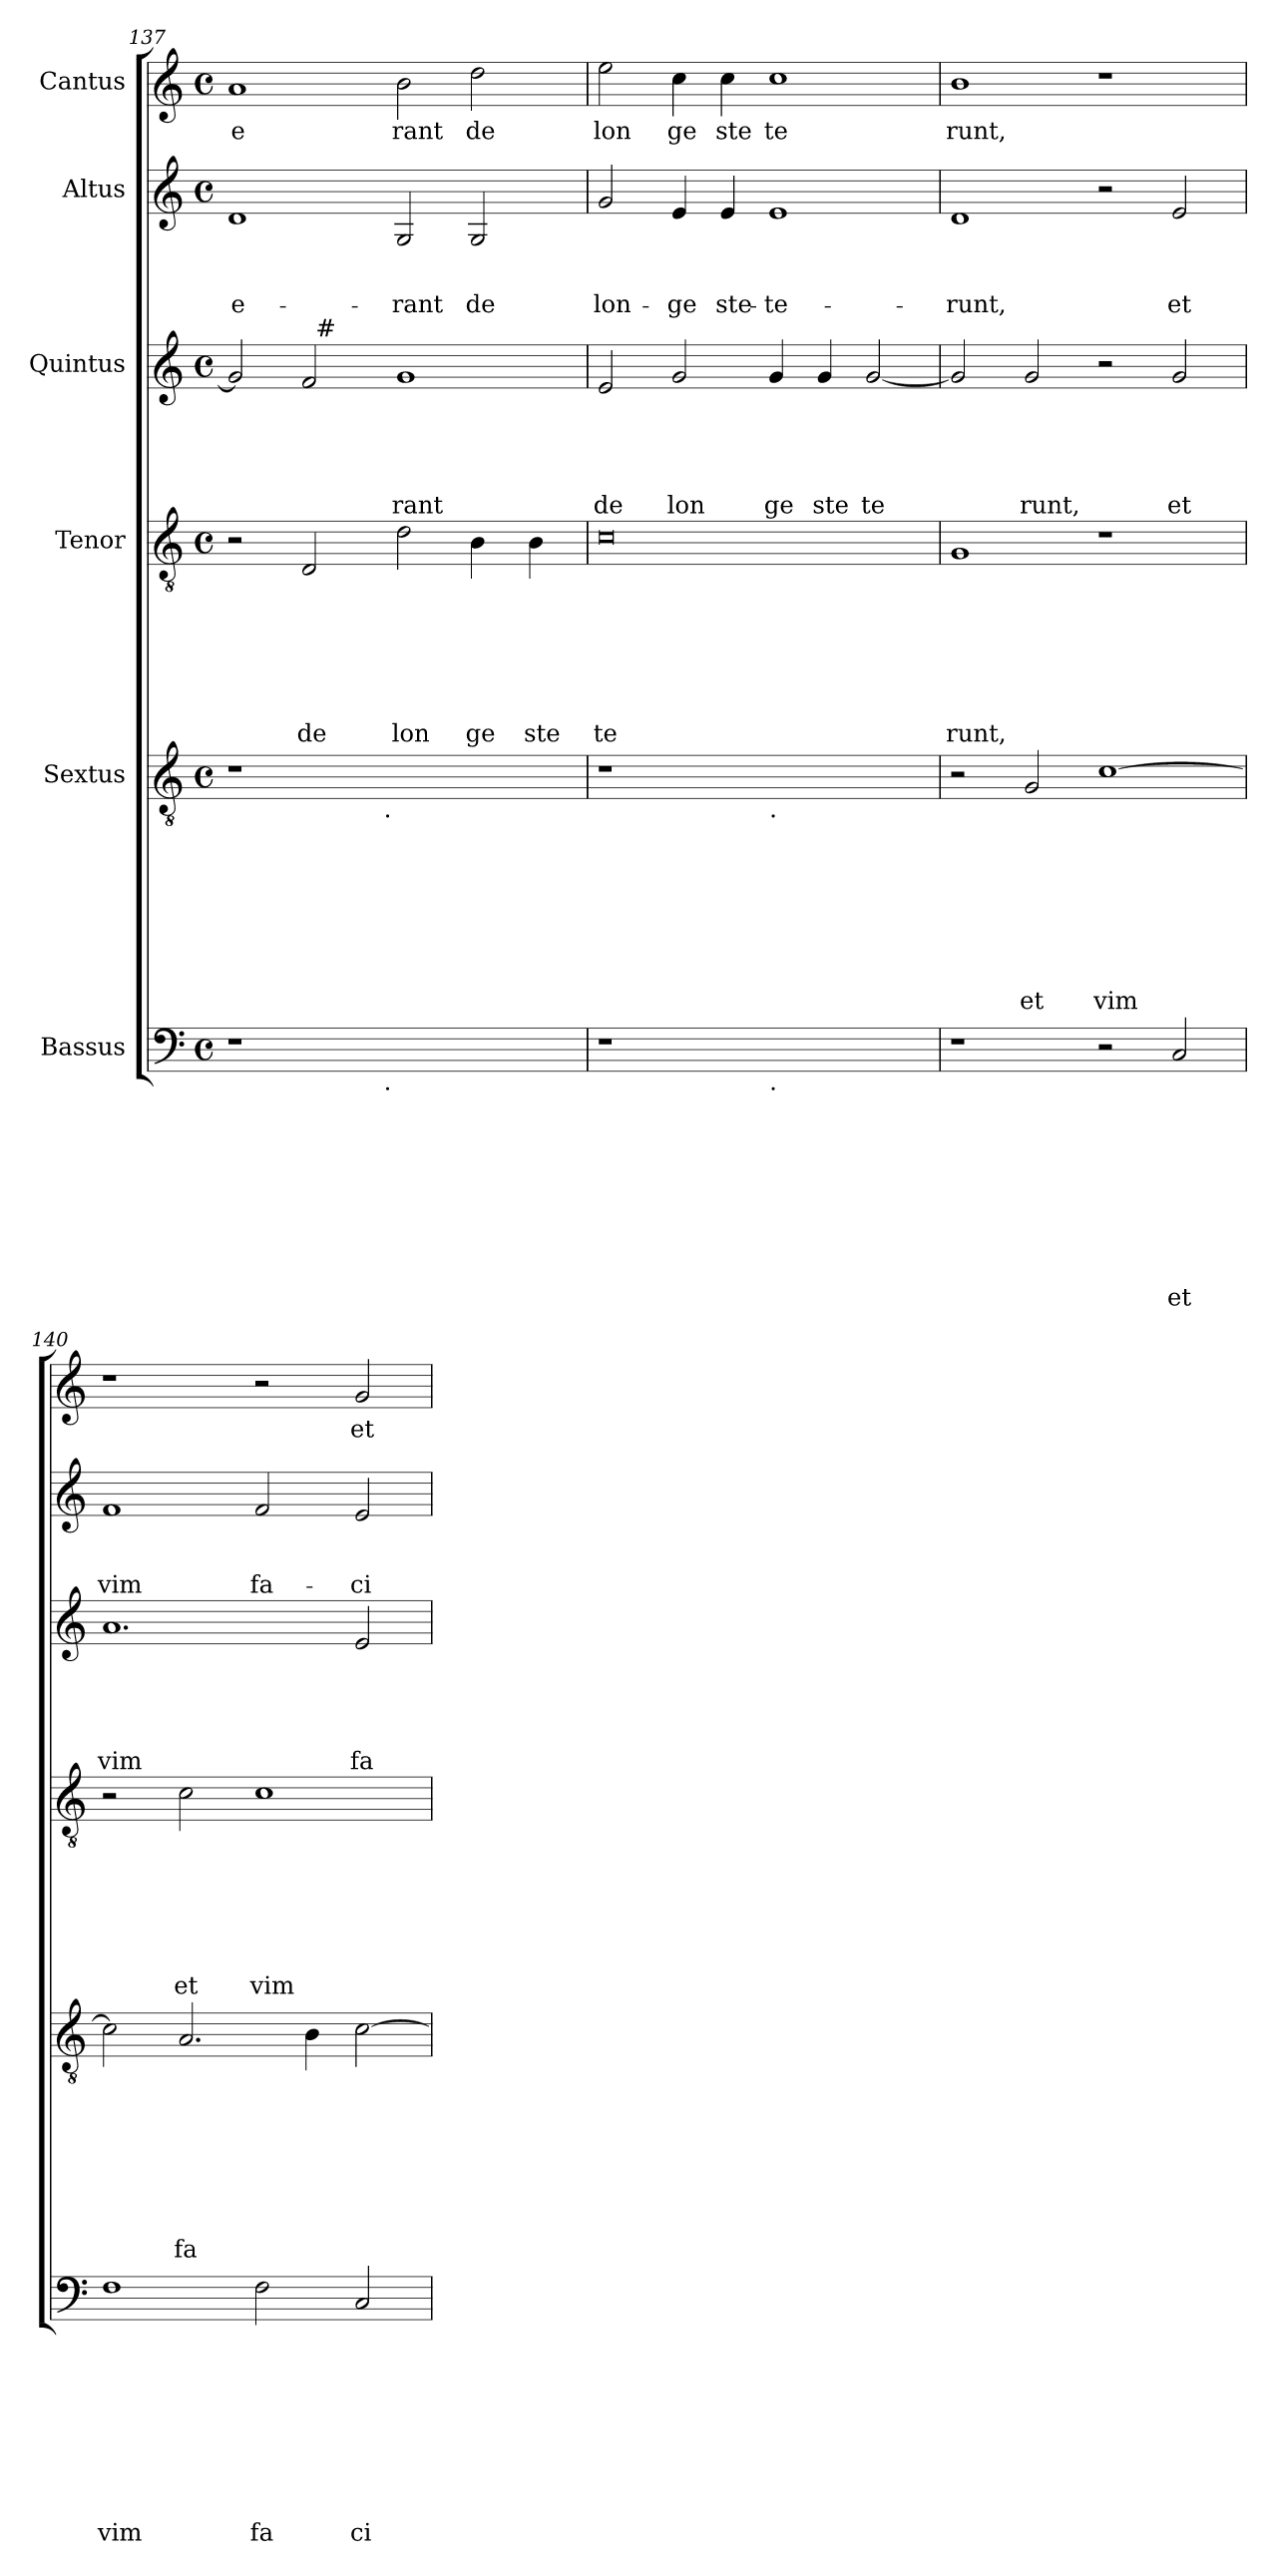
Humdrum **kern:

**kern	**text	**text	**text	**text	**text	**text	**text	**text	**text	**kern	**text	**text	**text	**text	**text	**text	**text	**text	**kern	**text	**text	**text	**text	**text	**text	**text	**kern	**text	**text	**text	**text	**text	**kern	**text	**text	**text	**kern	**text
*part6	*part6	*part6	*part6	*part6	*part6	*part6	*part6	*part6	*part6	*part5	*part5	*part5	*part5	*part5	*part5	*part5	*part5	*part5	*part4	*part4	*part4	*part4	*part4	*part4	*part4	*part4	*part3	*part3	*part3	*part3	*part3	*part3	*part2	*part2	*part2	*part2	*part1	*part1
*staff6	*staff6	*staff6	*staff6	*staff6	*staff6	*staff6	*staff6	*staff6	*staff6	*staff5	*staff5	*staff5	*staff5	*staff5	*staff5	*staff5	*staff5	*staff5	*staff4	*staff4	*staff4	*staff4	*staff4	*staff4	*staff4	*staff4	*staff3	*staff3	*staff3	*staff3	*staff3	*staff3	*staff2	*staff2	*staff2	*staff2	*staff1	*staff1
*I"Bassus	*	*	*	*	*	*	*	*	*	*I"Sextus	*	*	*	*	*	*	*	*	*I"Tenor	*	*	*	*	*	*	*	*I"Quintus	*	*	*	*	*	*I"Altus	*	*	*	*I"Cantus	*
*clefF4	*	*	*	*	*	*	*	*	*	*clefGv2	*	*	*	*	*	*	*	*	*clefGv2	*	*	*	*	*	*	*	*clefG2	*	*	*	*	*	*clefG2	*	*	*	*clefG2	*
*k[]	*	*	*	*	*	*	*	*	*	*k[]	*	*	*	*	*	*	*	*	*k[]	*	*	*	*	*	*	*	*k[]	*	*	*	*	*	*k[]	*	*	*	*k[]	*
*C:	*	*	*	*	*	*	*	*	*	*C:	*	*	*	*	*	*	*	*	*C:	*	*	*	*	*	*	*	*C:	*	*	*	*	*	*C:	*	*	*	*C:	*
*M4/4	*	*	*	*	*	*	*	*	*	*M4/4	*	*	*	*	*	*	*	*	*M4/4	*	*	*	*	*	*	*	*M4/4	*	*	*	*	*	*M4/4	*	*	*	*M4/4	*
*met(c)	*	*	*	*	*	*	*	*	*	*met(c)	*	*	*	*	*	*	*	*	*met(c)	*	*	*	*	*	*	*	*met(c)	*	*	*	*	*	*met(c)	*	*	*	*met(c)	*
=137	=137	=137	=137	=137	=137	=137	=137	=137	=137	=137	=137	=137	=137	=137	=137	=137	=137	=137	=137	=137	=137	=137	=137	=137	=137	=137	=137	=137	=137	=137	=137	=137	=137	=137	=137	=137	=137	=137
!	!	!	!	!	!	!	!	!	!	!	!	!	!	!	!	!	!	!	!	!	!	!	!	!	!	!	!	!	!	!	!	!	!	!	!	!LO:LY:b	!	!LO:LY:b
*^	*	*	*	*	*	*	*	*	*	*^	*	*	*	*	*	*	*	*	*	*	*	*	*	*	*	*	*^	*	*	*	*	*	*	*	*	*	*	*
1r	2ryy	.	.	.	.	.	.	.	.	.	1r	2ryy	.	.	.	.	.	.	.	.	2r	.	.	.	.	.	.	.	2g/]	2ryy	.	.	.	.	.	1d	.	.	e-	1a	e
!	!	!	!	!	!	!	!	!	!	!	!	!	!	!	!	!	!	!	!	!	!	!	!	!	!	!	!	!LO:LY:b	!	!	!	!	!	!	!	!	!	!	!	!	!
.	4...ryy	.	.	.	.	.	.	.	.	.	.	4...ryy	.	.	.	.	.	.	.	.	2D/	.	.	.	.	.	.	de	2f/	32ryy	.	.	.	.	.	.	.	.	.	.	.
!	!	!	!	!	!	!	!	!	!	!	!	!	!	!	!	!	!	!	!	!	!	!	!	!	!	!	!	!	!	!LO:TX:a:t=#	!	!	!	!	!	!	!	!	!	!	!
.	.	.	.	.	.	.	.	.	.	.	.	.	.	.	.	.	.	.	.	.	.	.	.	.	.	.	.	.	.	1ryy	.	.	.	.	.	.	.	.	.	.	.
!	!	!	!	!	!	!	!	!	!	!	!	!LO:TX:b:t=.	!	!	!	!	!	!	!	!	!	!	!	!	!	!	!	!	!	!	!	!	!	!	!	!	!	!	!	!	!
!	!LO:TX:b:t=.	!	!	!	!	!	!	!	!	!	!	!	!	!	!	!	!	!	!	!	!	!	!	!	!	!	!	!	!	!	!	!	!	!	!	!	!	!	!	!	!
.	1ryy	.	.	.	.	.	.	.	.	.	.	1ryy	.	.	.	.	.	.	.	.	.	.	.	.	.	.	.	.	.	.	.	.	.	.	.	.	.	.	.	.	.
!	!	!	!	!	!	!	!	!	!	!	!	!	!	!	!	!	!	!	!	!	!	!	!	!	!	!	!	!LO:LY:b	!	!	!	!	!	!	!LO:LY:b	!	!	!	!LO:LY:b	!	!LO:LY:b
1ryy	.	.	.	.	.	.	.	.	.	.	1ryy	.	.	.	.	.	.	.	.	.	2d\	.	.	.	.	.	.	lon	1g	.	.	.	.	.	rant	2G/	.	.	-rant	2b\	rant
!	!	!	!	!	!	!	!	!	!	!	!	!	!	!	!	!	!	!	!	!	!	!	!	!	!	!	!	!LO:LY:b	!	!	!	!	!	!	!	!	!	!	!LO:LY:b	!	!LO:LY:b
.	.	.	.	.	.	.	.	.	.	.	.	.	.	.	.	.	.	.	.	.	4B\	.	.	.	.	.	.	ge	.	.	.	.	.	.	.	2G/	.	.	de	2dd\	de
.	.	.	.	.	.	.	.	.	.	.	.	.	.	.	.	.	.	.	.	.	.	.	.	.	.	.	.	.	.	4...ryy	.	.	.	.	.	.	.	.	.	.	.
!	!	!	!	!	!	!	!	!	!	!	!	!	!	!	!	!	!	!	!	!	!	!	!	!	!	!	!	!LO:LY:b	!	!	!	!	!	!	!	!	!	!	!	!	!
.	.	.	.	.	.	.	.	.	.	.	.	.	.	.	.	.	.	.	.	.	4B\	.	.	.	.	.	.	ste	.	.	.	.	.	.	.	.	.	.	.	.	.
.	32ryy	.	.	.	.	.	.	.	.	.	.	32ryy	.	.	.	.	.	.	.	.	.	.	.	.	.	.	.	.	.	.	.	.	.	.	.	.	.	.	.	.	.
=138	=138	=138	=138	=138	=138	=138	=138	=138	=138	=138	=138	=138	=138	=138	=138	=138	=138	=138	=138	=138	=138	=138	=138	=138	=138	=138	=138	=138	=138	=138	=138	=138	=138	=138	=138	=138	=138	=138	=138	=138	=138
!	!	!	!	!	!	!	!	!	!	!	!	!	!	!	!	!	!	!	!	!	!	!	!	!	!	!	!	!LO:LY:b	!	!	!	!	!	!	!LO:LY:b	!	!	!	!LO:LY:b	!	!LO:LY:b
*v	*v	*	*	*	*	*	*	*	*	*	*	*	*	*	*	*	*	*	*	*	*	*	*	*	*	*	*	*	*v	*v	*	*	*	*	*	*	*	*	*	*	*
*	*	*	*	*	*	*	*	*	*	*v	*v	*	*	*	*	*	*	*	*	*	*	*	*	*	*	*	*	*	*	*	*	*	*	*	*	*	*	*	*
1r	.	.	.	.	.	.	.	.	.	1r	.	.	.	.	.	.	.	.	0c	.	.	.	.	.	.	te	2e/	.	.	.	.	de	2g/	.	.	lon-	2ee\	lon
!	!	!	!	!	!	!	!	!	!	!	!	!	!	!	!	!	!	!	!	!	!	!	!	!	!	!	!	!	!	!	!	!LO:LY:b	!	!	!	!LO:LY:b	!	!LO:LY:b
.	.	.	.	.	.	.	.	.	.	.	.	.	.	.	.	.	.	.	.	.	.	.	.	.	.	.	2g/	.	.	.	.	lon	4e/	.	.	-ge	4cc\	ge
!	!	!	!	!	!	!	!	!	!	!	!	!	!	!	!	!	!	!	!	!	!	!	!	!	!	!	!	!	!	!	!	!	!	!	!	!LO:LY:b	!	!LO:LY:b
.	.	.	.	.	.	.	.	.	.	.	.	.	.	.	.	.	.	.	.	.	.	.	.	.	.	.	.	.	.	.	.	.	4e/	.	.	ste-	4cc\	ste
!	!	!	!	!	!	!	!	!	!	!LO:TX:b:t=.	!	!	!	!	!	!	!	!	!	!	!	!	!	!	!	!	!	!	!	!	!	!	!	!	!	!	!	!
!LO:TX:b:t=.	!	!	!	!	!	!	!	!	!	!	!	!	!	!	!	!	!	!	!	!	!	!	!	!	!	!	!	!	!	!	!	!	!	!	!	!	!	!
!	!	!	!	!	!	!	!	!	!	!	!	!	!	!	!	!	!	!	!	!	!	!	!	!	!	!	!	!	!	!	!	!LO:LY:b	!	!	!	!LO:LY:b	!	!LO:LY:b
1ryy	.	.	.	.	.	.	.	.	.	1ryy	.	.	.	.	.	.	.	.	.	.	.	.	.	.	.	.	4g/	.	.	.	.	ge	1e	.	.	-te-	1cc	te
!	!	!	!	!	!	!	!	!	!	!	!	!	!	!	!	!	!	!	!	!	!	!	!	!	!	!	!	!	!	!	!	!LO:LY:b	!	!	!	!	!	!
.	.	.	.	.	.	.	.	.	.	.	.	.	.	.	.	.	.	.	.	.	.	.	.	.	.	.	4g/	.	.	.	.	ste	.	.	.	.	.	.
!	!	!	!	!	!	!	!	!	!	!	!	!	!	!	!	!	!	!	!	!	!	!	!	!	!	!	!	!	!	!	!	!LO:LY:b	!	!	!	!	!	!
.	.	.	.	.	.	.	.	.	.	.	.	.	.	.	.	.	.	.	.	.	.	.	.	.	.	.	[<2g/	.	.	.	.	te	.	.	.	.	.	.
=139	=139	=139	=139	=139	=139	=139	=139	=139	=139	=139	=139	=139	=139	=139	=139	=139	=139	=139	=139	=139	=139	=139	=139	=139	=139	=139	=139	=139	=139	=139	=139	=139	=139	=139	=139	=139	=139	=139
!	!	!	!	!	!	!	!	!	!	!	!	!	!	!	!	!	!	!	!	!	!	!	!	!	!	!LO:LY:b	!	!	!	!	!	!	!	!	!	!LO:LY:b	!	!LO:LY:b
1r	.	.	.	.	.	.	.	.	.	2r	.	.	.	.	.	.	.	.	1G	.	.	.	.	.	.	runt,	2g/]	.	.	.	.	.	1d	.	.	-runt,	1b	runt,
!	!	!	!	!	!	!	!	!	!	!	!	!	!	!	!	!	!	!LO:LY:b	!	!	!	!	!	!	!	!	!	!	!	!	!	!LO:LY:b	!	!	!	!	!	!
.	.	.	.	.	.	.	.	.	.	2G/	.	.	.	.	.	.	.	et	.	.	.	.	.	.	.	.	2g/	.	.	.	.	runt,	.	.	.	.	.	.
!	!	!	!	!	!	!	!	!	!	!	!	!	!	!	!	!	!	!LO:LY:b	!	!	!	!	!	!	!	!	!	!	!	!	!	!	!	!	!	!	!	!
2r	.	.	.	.	.	.	.	.	.	[<1c	.	.	.	.	.	.	.	vim	1r	.	.	.	.	.	.	.	2r	.	.	.	.	.	2r	.	.	.	1r	.
!	!	!	!	!	!	!	!	!	!LO:LY:b	!	!	!	!	!	!	!	!	!	!	!	!	!	!	!	!	!	!	!	!	!	!	!LO:LY:b	!	!	!	!LO:LY:b	!	!
2C/	.	.	.	.	.	.	.	.	et	.	.	.	.	.	.	.	.	.	.	.	.	.	.	.	.	.	2g/	.	.	.	.	et	2e/	.	.	et	.	.
!!LO:LB:g=z
=140	=140	=140	=140	=140	=140	=140	=140	=140	=140	=140	=140	=140	=140	=140	=140	=140	=140	=140	=140	=140	=140	=140	=140	=140	=140	=140	=140	=140	=140	=140	=140	=140	=140	=140	=140	=140	=140	=140
!	!	!	!	!	!	!	!	!	!LO:LY:b	!	!	!	!	!	!	!	!	!	!	!	!	!	!	!	!	!	!	!	!	!	!	!LO:LY:b	!	!	!	!LO:LY:b	!	!
1F	.	.	.	.	.	.	.	.	vim	2c\]	.	.	.	.	.	.	.	.	2r	.	.	.	.	.	.	.	1.a	.	.	.	.	vim	1f	.	.	vim	1r	.
!	!	!	!	!	!	!	!	!	!	!	!	!	!	!	!	!	!	!LO:LY:b	!	!	!	!	!	!	!	!LO:LY:b	!	!	!	!	!	!	!	!	!	!	!	!
.	.	.	.	.	.	.	.	.	.	2.A/	.	.	.	.	.	.	.	fa	2c\	.	.	.	.	.	.	et	.	.	.	.	.	.	.	.	.	.	.	.
!	!	!	!	!	!	!	!	!	!LO:LY:b	!	!	!	!	!	!	!	!	!	!	!	!	!	!	!	!	!LO:LY:b	!	!	!	!	!	!	!	!	!	!LO:LY:b	!	!
2F\	.	.	.	.	.	.	.	.	fa	.	.	.	.	.	.	.	.	.	1c	.	.	.	.	.	.	vim	.	.	.	.	.	.	2f/	.	.	fa-	2r	.
.	.	.	.	.	.	.	.	.	.	4B\	.	.	.	.	.	.	.	.	.	.	.	.	.	.	.	.	.	.	.	.	.	.	.	.	.	.	.	.
!	!	!	!	!	!	!	!	!	!LO:LY:b	!	!	!	!	!	!	!	!	!	!	!	!	!	!	!	!	!	!	!	!	!	!	!LO:LY:b	!	!	!	!LO:LY:b	!	!LO:LY:b
2C/	.	.	.	.	.	.	.	.	ci	[>2c\	.	.	.	.	.	.	.	.	.	.	.	.	.	.	.	.	2e/	.	.	.	.	fa-	2e/	.	.	-ci-	2g/	et
=	=	=	=	=	=	=	=	=	=	=	=	=	=	=	=	=	=	=	=	=	=	=	=	=	=	=	=	=	=	=	=	=	=	=	=	=	=	=
*-	*-	*-	*-	*-	*-	*-	*-	*-	*-	*-	*-	*-	*-	*-	*-	*-	*-	*-	*-	*-	*-	*-	*-	*-	*-	*-	*-	*-	*-	*-	*-	*-	*-	*-	*-	*-	*-	*-
